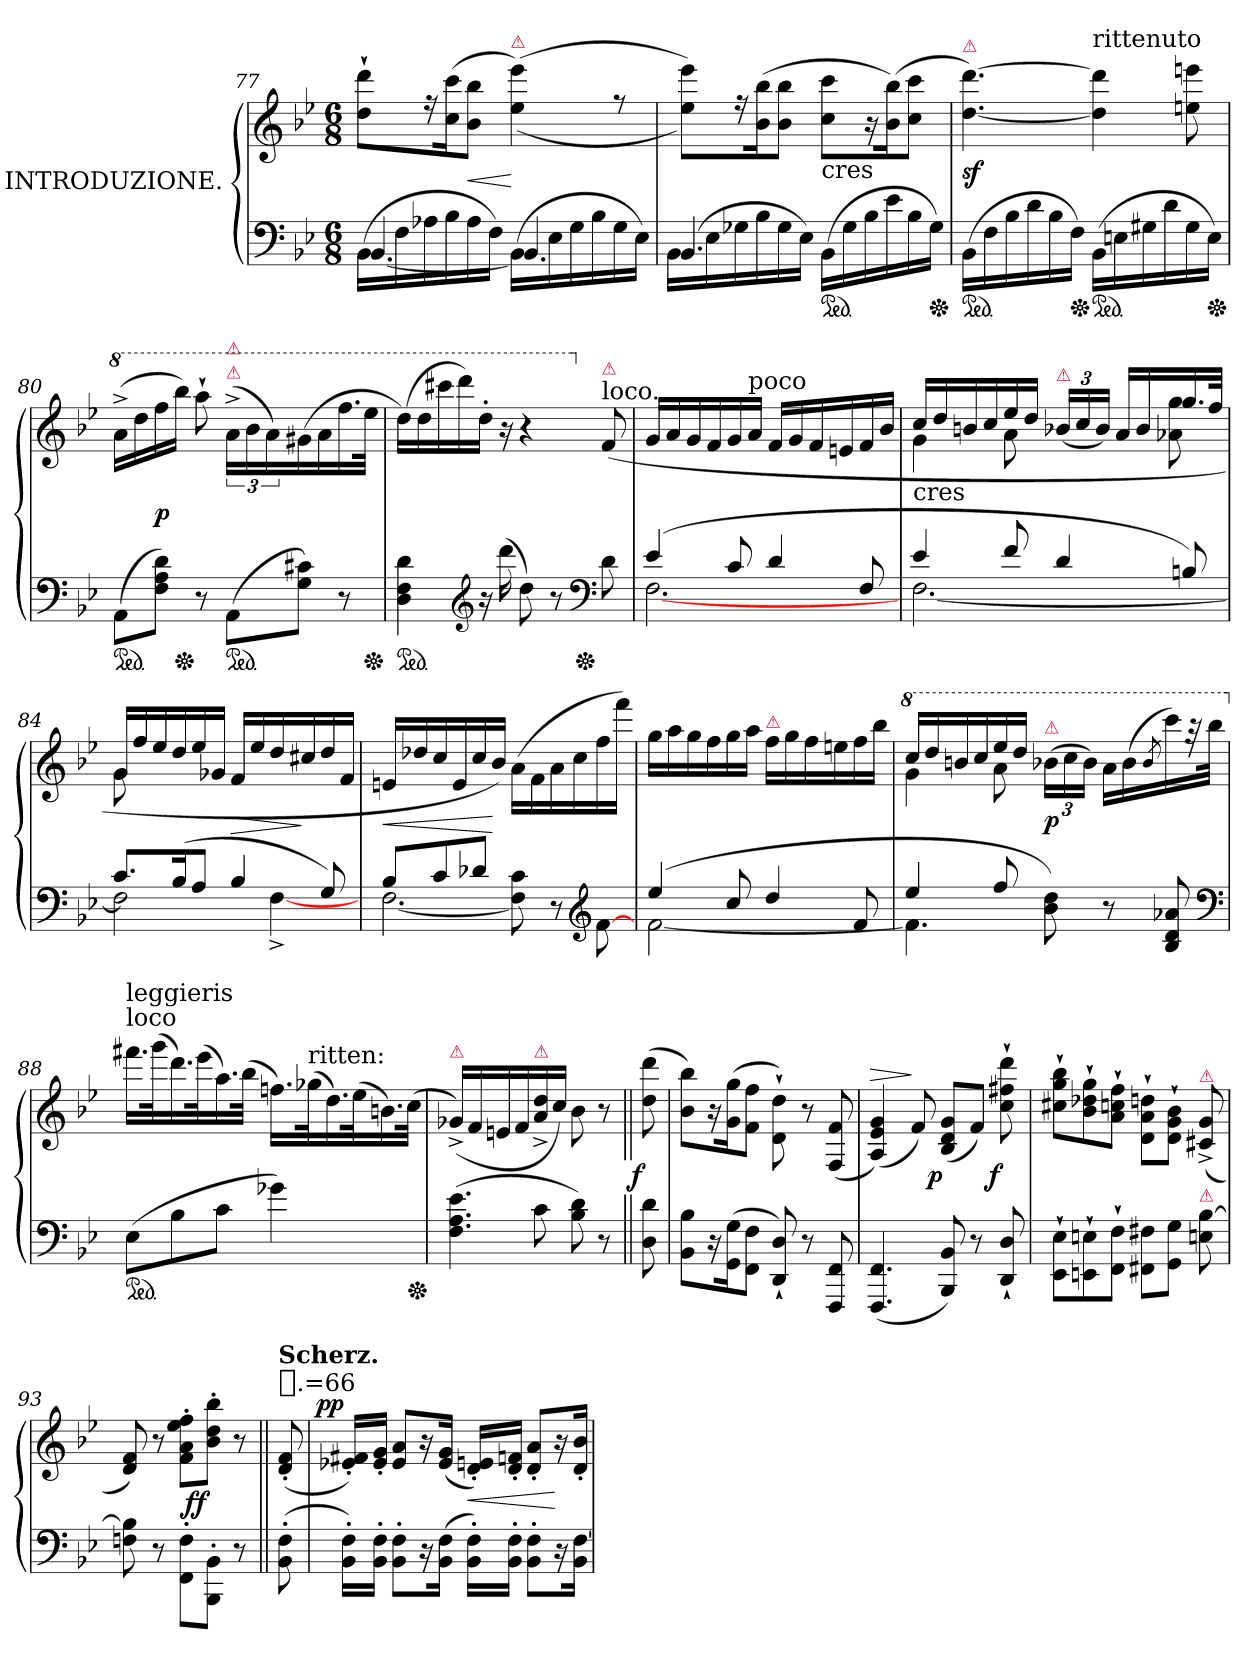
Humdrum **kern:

**kern	**kern	**dynam
*part1	*part1	*part1
*staff2	*staff1	*staff1/2
*I"INTRODUZIONE.	*	*
*clefF4	*clefG2	*
*k[b-e-]	*k[b-e-]	*
*B-:	*B-:	*
*M6/8	*M6/8	*
=77	=77	=77
*^	*	*
(>16BB-LL	[4.BB-/	8dd`> 8ddd`>L	.
16F\	.	.	.
16A-X	.	16r	.
16B-	.	(>16cc 16cccK	.
16A-	.	8b- 8bb-J	<
16FJJ)	.	.	.
!	!	!LO:TX:a:color=crimson:t=⚠	!
(>16BB-LL]	4.BB-/	(>(>4ee- 4eee-)	[
16E-\	.	.	.
16G	.	.	.
16B-	.	.	.
16G	.	8rff	.
16E-JJ)	.	.	.
=78	=78	=78	=78
(>4.BB-	16BB-LL	8ee- 8eee-L))	.
.	16E-	.	.
.	16G-X	16r	.
.	16B-	(>16b- 16bb-K	.
.	16G-	8b- 8bb-J	.
.	16E-JJ)	.	.
!	!	!LO:TX:c:t=cres	!
*ped	*	*	*
(>16BB-LL	4.ryy	8cc 8cccL	.
16G-	.	.	.
16B-	.	16r	.
16e-	.	(>16b- 16bb-K)	.
16B-	.	8cc 8cccJ	.
*Xped	*	*	*
16G-JJ)	.	.	.
*v	*v	*	*
=79	=79	=79
!	!LO:TX:a:color=crimson:t=⚠	!
*ped	*	*
(>16BB-LL	[4.dd [4.ddd)	sf
16F	.	.
16B-	.	.
16d	.	.
16B-	.	.
*Xped	*	*
16FJJ)	.	.
!	!LO:TX:a:t=rittenuto	!
*ped	*	*
(>16BB-LL	4dd] 4ddd]	.
16En	.	.
16G#X	.	.
16d	.	.
16G#	8een 8eeen	.
*Xped	*	*
16EJJ)	.	.
=80	=80	=80
*	*8va	*
*ped	*	*
(>8AAL	(>16aa^<LL	.
.	16ddd	.
8F 8A 8dJ)	16fff	p
*Xped	*	*
.	16bbb-JJ)	.
8r	8aaa`>	.
!	!LO:TX:a:color=crimson:t=⚠	!
!	!LO:TX:a:color=crimson:t=⚠	!
*ped	*	*
(>8AAL	(>24aa^<LL	.
.	24bb-	.
.	24aa)	.
8G 8c#XJ)	(>16gg#X	.
.	16aa	.
8r	16.fff	.
*Xped	*	*
.	32eee-JJk	.
=81	=81	=81
*ped	*	*
*	*^	*
4D 4F 4d	(>16dddLL)	2ryy	.
.	16ddd	.	.
.	16cccc#X	.	.
.	16dddd)	.	.
*clefG2	*	*	*
16r	16ddd'JJ	.	.
(>16ddd	16r	.	.
8dd)	4r	.	.
8r	.	16ryy	.
*Xped	*	*	*
.	.	8.ryy	.
*clefF4	*	*	*
*	*X8va	*	*
!	!LO:TX:a:t=loco.	!	!
!	!LO:TX:a:color=crimson:t=⚠	!	!
8d	(>8f/	.	.
*	*v	*v	*
=82	=82	=82
*^	*	*
(>4e-	[<2.F	16gLL	.
.	.	16a	.
.	.	16g	.
.	.	16f	.
8c	.	16g	.
!	!	!LO:TX:a:t=poco	!
.	.	16aJJ	.
4d	.	16fLL	.
.	.	16g	.
.	.	16f	.
.	.	16en	.
8F	.	16f	.
.	.	16b-JJ	.
=83	=83	=83	=83
*	*	*^	*
!	!	!LO:TX:c:t=cres	!	!
4e-	[2.F	16ccLL	4g	.
.	.	16dd	.	.
.	.	16bn	.	.
.	.	16cc	.	.
8f	.	16ee-	8a	.
.	.	16ddJJ	.	.
!	!	!LO:TX:a:color=crimson:t=⚠	!	!
4d	.	(<24b-X/LL	4reyy	.
.	.	24cc	.	.
.	.	24b-JJ)	.	.
.	.	16aLL	.	.
.	.	16b-	.	.
8Bn)	.	16.gg	8a-X 8gg	.
.	.	32ffJJk	.	.
=84	=84	=84	=84	=84
8.cL	2F]	16gLL	8g	.
.	.	16ff	.	.
.	.	16ee-	4reyy	.
(>16B-K	.	16dd	.	.
8AJ	.	16ee-	.	.
.	.	16g-XJJ	.	.
4B-	.	16f/LL	4.rcyy	>
.	.	16ee-	.	.
.	[<4F^	16dd	.	.
.	.	16cc#X	.	]
8G)	.	16dd	.	.
.	.	16fJJ	.	.
*	*	*v	*v	*
=85	=85	=85	=85
!	!LO:N:vis=2.	!	!
8B-L	[4.F	16enLL	<
.	.	16dd-X	.
8c	.	16cc	.
.	.	16e	.
8d-XJ	.	16cc	.
.	.	16b-JJ)	[
8ryy	8F] 8c	(>16aLL	.
.	.	16f	.
8r	8ryy	16a	.
.	.	16cc	.
*clefG2	*	*	*
8raayy	[8f\	16ff	.
.	.	16fffJJ)	.
=86	=86	=86	=86
!	!LO:N:vis=2	!	!
(>4ee-	[2.f	16ggLL	.
.	.	16aa	.
.	.	16gg	.
.	.	16ff	.
8cc	.	16gg	.
.	.	16aaJJ	.
!	!	!LO:TX:a:color=crimson:t=⚠	!
4dd	.	16ffLL	.
.	.	16gg	.
.	.	16ff	.
.	.	16een	.
8f	.	16ff	.
.	.	16bb-JJ	.
=87	=87	=87	=87
*	*	*8va	*
*	*	*^	*
4ee-	4.f]	16ccc/LL	4gg\	.
.	.	16ddd	.	.
.	.	16bbn	.	.
.	.	16ccc	.	.
8ff	.	16eee-	8aa\	.
.	.	16dddJJ	.	.
!	!	!LO:TX:a:color=crimson:t=⚠	!	!
8b-\ 8dd\)	8ryy	(>24bb-XLL	4.rFyy	p
.	.	24ccc	.	.
.	.	24bb-JJ)	.	.
8r	8ryy	16aaLL	.	.
.	.	(>16bb-	.	.
.	.	8qbb-/	.	.
8B-/ 8d/ 8a-X/	8ryy	16cccc)	.	.
.	.	32rggg	.	.
.	.	32bbb-JJk	.	.
*v	*v	*	*	*
*	*v	*v	*
*clefF4	*	*
=88	=88	=88
*	*X8va	*
!	!LO:TX:a:t=loco	!
!	!LO:TX:a:t=leggieris	!
*ped	*	*
(>8E-L	16.fff#XLL	.
.	(>32gggK	.
8B-	16.ddd)	.
.	(>32eee-K	.
8cJ	16.aa)	.
.	(>32bb-JJk	.
!LO:N:vis=4	!	!
4.g-X)	16.ffnLL)	.
!	!LO:TX:a:t=ritten&colon;	!
.	(32gg-XK	.
.	16.dd)	.
.	(>32ee-K	.
.	16.bn)	.
.	(>32ccJJk	.
*Xped	*	*
=89	=89	=89
!	!LO:TX:a:color=crimson:t=⚠	!
!LO:N:vis=4.	!	!
(>4F 4A 4e-	(<16g-X^>LL)	.
.	16f	.
.	16en	.
.	16f	.
!	!LO:TX:a:color=crimson:t=⚠	!
8c	16a^> 16dd^>	.
.	16ccJJ)	.
8B- 8d)	8b-	.
8r	8r	.
=||	=||	=||
!	!	!LO:DY:rj
8D 8d	(>8dd 8ddd	f
=90	=90	=90
8BB- 8B-L	8b- 8bb-L)	.
16r	16r	.
(<16GG 16GK	(>16g 16ggK	.
8FF 8FJ	8f 8ffJ	.
8DD`< 8D`<)	8d`>\ 8dd`>\)	.
8r	8r	.
8FFF 8FF	(<8F 8f	.
=91	=91	=91
!	!	!LO:HP:a
(<4.FFF 4.FF	(>4A 4e- 4g)	>
.	8f)	]
!	!	!LO:DY:rj
8BBB- 8BB-)	(<8B- 8d 8gL	p
8r	8fJ)	.
!	!	!LO:DY:rj
8DD`< 8D`<	8cc`> 8ff#X`> 8ddd`>	f
=92	=92	=92
8EE-`>\ 8E-`>\L	8cc#X`> 8gg`> 8bb-`>L	.
8EEn`> 8En`>	8b-`> 8dd-X`> 8gg`>	.
8FF`> 8F`>J	8a`> 8ccn`> 8ff`>J	.
8FF#X\ 8F#X\L	8d`>\ 8a`>\ 8ddn`>\L	.
8GG 8GJ	8d`> 8g`> 8b-`>J	.
!	!LO:TX:a:color=crimson:t=⚠	!
!LO:TX:a:color=crimson:t=⚠	!	!
8En [8B-	(<8c#X^ 8g^	.
=93	=93	=93
8Fn 8B-]	8d 8f)	.
8r	8r	.
8FF'\ 8F'\L	8f' 8a' 8ee-' 8ff'L	.
!	!	!LO:DY:rj
8BBB-' 8BB-'J	8b-' 8dd' 8bb-'J	ff
8r	8r	.
=94||	=94||	=94||
!	!LO:TX:a:t=[quarter].=66	!
!	!LO:TX:a:B:t=Scherz.	!
(>8BB-'> 8F'>	(<8d'< 8f'<	.
=95	=95	=95
!	!	!LO:DY:a:rj
16BB-' 16F'LL)	16e-X' 16f#X'LL)	pp
16BB-' 16F'JJ	16e-' 16g'JJ	.
8BB-' 8F'L	8e- 8aL	.
16r	16r	.
(>16BB- 16FJk	(<16e- 16gJk	.
16BB-' 16F'LL)	16d' 16en'LL)	<
16BB-' 16F'JJ	16d' 16fn'JJ	.
8BB-' 8F'L	8d' 8a'L	.
16r	16r	[
16BB- [16FJk	16d' 16b-'Jk	.
=	=	=
*-	*-	*-
